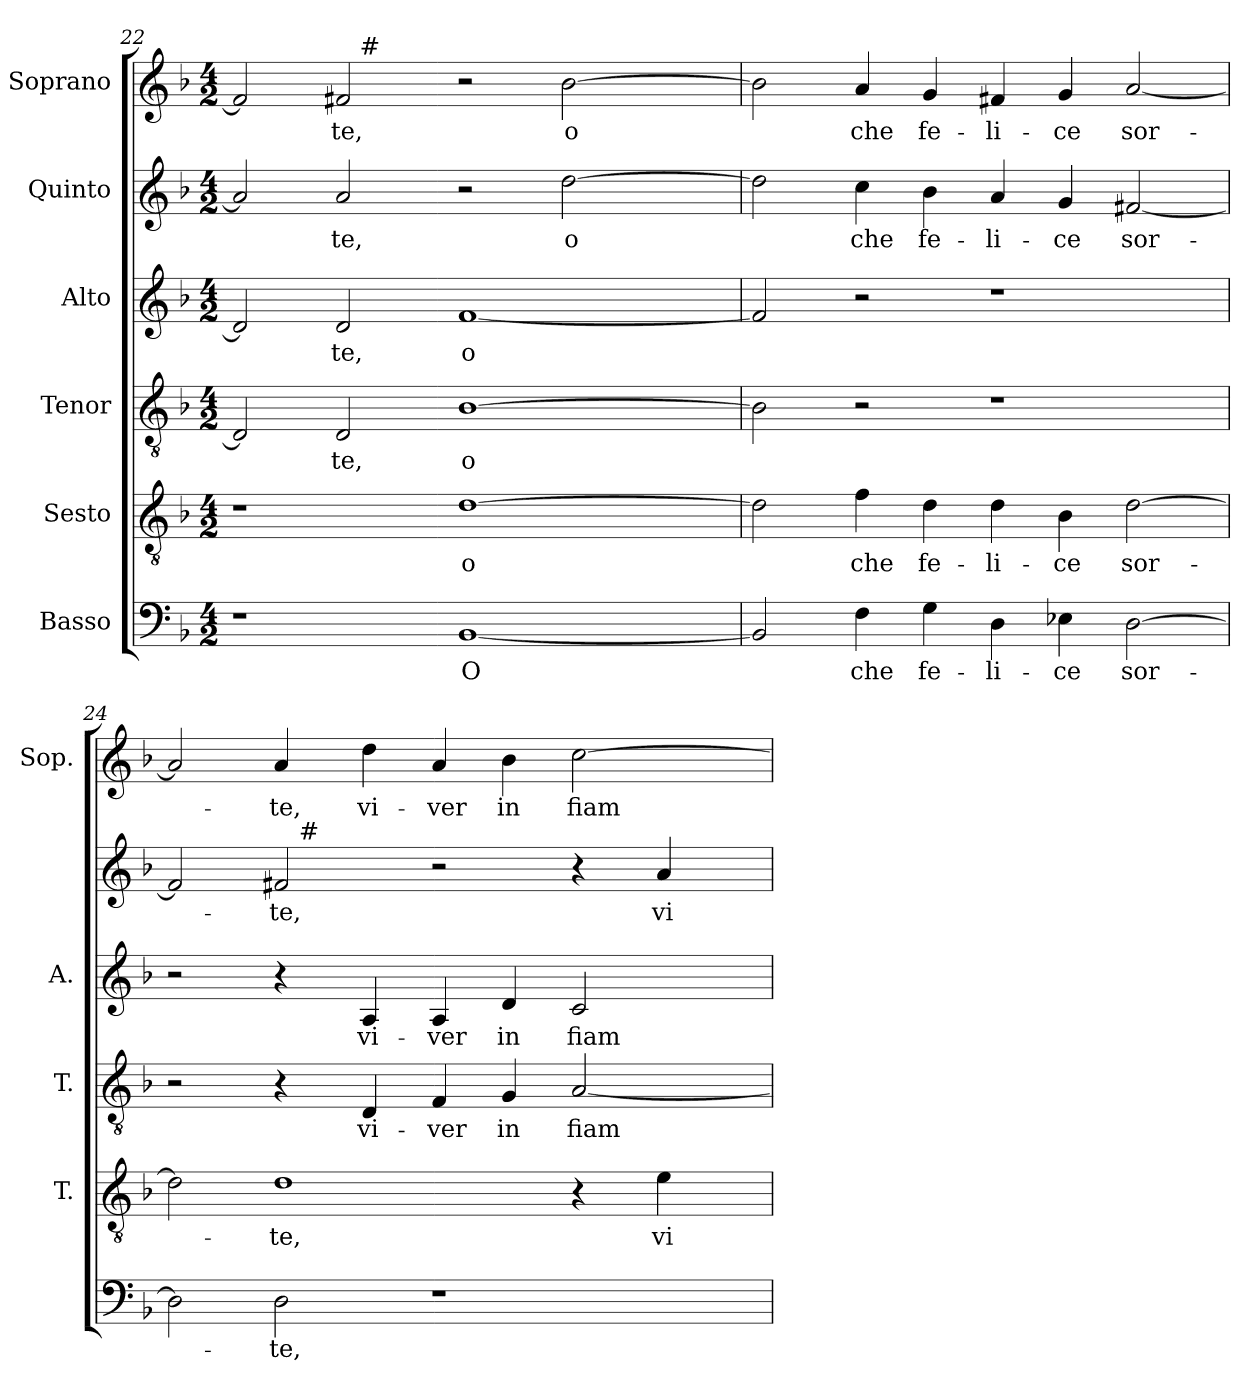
**kern	**text	**kern	**text	**kern	**text	**kern	**text	**kern	**text	**kern	**text
*part6	*part6	*part5	*part5	*part4	*part4	*part3	*part3	*part2	*part2	*part1	*part1
*staff6	*staff6	*staff5	*staff5	*staff4	*staff4	*staff3	*staff3	*staff2	*staff2	*staff1	*staff1
*I"Basso	*	*I"Sesto	*	*I"Tenor	*	*I"Alto	*	*I"Quinto	*	*I"Soprano	*
*	*	*I'T.	*	*I'T.	*	*I'A.	*	*	*	*I'Sop.	*
!!LO:LB:g=z
*clefF4	*	*clefGv2	*	*clefGv2	*	*clefG2	*	*clefG2	*	*clefG2	*
*	*	*ITrd7c12	*	*ITrd7c12	*	*	*	*	*	*	*
*k[b-]	*	*k[b-]	*	*k[b-]	*	*k[b-]	*	*k[b-]	*	*k[b-]	*
*F:	*	*F:	*	*F:	*	*F:	*	*F:	*	*F:	*
*M4/2	*	*M4/2	*	*M4/2	*	*M4/2	*	*M4/2	*	*M4/2	*
=22	=22	=22	=22	=22	=22	=22	=22	=22	=22	=22	=22
*	*	*	*	*	*	*	*	*	*	*^	*
1r	.	1r	.	2DDi/]	.	2di/]	.	2ai/]	.	2f#i/]	2ryy	.
!	!	!	!	!	!LO:LY:b:color=#000000	!	!	!	!	!	!	!
!	!	!	!	!	!	!	!LO:LY:b:color=#000000	!	!	!	!	!
!	!	!	!	!	!	!	!	!	!LO:LY:b:color=#000000	!	!	!
!	!	!	!	!	!	!	!	!	!	!	!	!LO:LY:b:color=#000000
.	.	.	.	2DDi/	-te,	2di/	-te,	2ai/	-te,	2f#i/	32ryy	-te,
.	.	.	.	.	.	.	.	.	.	.	256ryy	.
!	!	!	!	!	!	!	!	!	!	!	!LO:TX:a:t=#	!
.	.	.	.	.	.	.	.	.	.	.	1ryy	.
!	!LO:LY:b:color=#000000	!	!	!	!	!	!	!	!	!	!	!
!	!	!	!LO:LY:b:color=#000000	!	!	!	!	!	!	!	!	!
!	!	!	!	!	!LO:LY:b:color=#000000	!	!	!	!	!	!	!
!	!	!	!	!	!	!	!LO:LY:b:color=#000000	!	!	!	!	!
[1BB-i	O	[1Di	o	[1BB-i	o	[1fi	o	2r	.	2r	.	.
!	!	!	!	!	!	!	!	!	!LO:LY:b:color=#000000	!	!	!
!	!	!	!	!	!	!	!	!	!	!	!	!LO:LY:b:color=#000000
.	.	.	.	.	.	.	.	[2ddi\	o	[2b-i\	.	o
.	.	.	.	.	.	.	.	.	.	.	4ryy	.
.	.	.	.	.	.	.	.	.	.	.	8ryy	.
.	.	.	.	.	.	.	.	.	.	.	16ryy	.
.	.	.	.	.	.	.	.	.	.	.	64..ryy	.
*	*	*	*	*	*	*	*	*	*	*v	*v	*
=23	=23	=23	=23	=23	=23	=23	=23	=23	=23	=23	=23
2BB-i/]	.	2Di\]	.	2BB-i\]	.	2fi/]	.	2ddi\]	.	2b-i\]	.
!	!LO:LY:b:color=#000000	!	!	!	!	!	!	!	!	!	!
!	!	!	!LO:LY:b:color=#000000	!	!	!	!	!	!	!	!
!	!	!	!	!	!	!	!	!	!LO:LY:b:color=#000000	!	!
!	!	!	!	!	!	!	!	!	!	!	!LO:LY:b:color=#000000
4Fi\	che	4Fi\	che	2r	.	2r	.	4cci\	che	4ai/	che
!	!LO:LY:b:color=#000000	!	!	!	!	!	!	!	!	!	!
!	!	!	!LO:LY:b:color=#000000	!	!	!	!	!	!	!	!
!	!	!	!	!	!	!	!	!	!LO:LY:b:color=#000000	!	!
!	!	!	!	!	!	!	!	!	!	!	!LO:LY:b:color=#000000
4Gi\	fe-	4Di\	fe-	.	.	.	.	4b-i\	fe-	4gi/	fe-
!	!LO:LY:b:color=#000000	!	!	!	!	!	!	!	!	!	!
!	!	!	!LO:LY:b:color=#000000	!	!	!	!	!	!	!	!
!	!	!	!	!	!	!	!	!	!LO:LY:b:color=#000000	!	!
!	!	!	!	!	!	!	!	!	!	!	!LO:LY:b:color=#000000
4Di\	-li-	4Di\	-li-	1r	.	1r	.	4ai/	-li-	4f#Xi/	-li-
!	!LO:LY:b:color=#000000	!	!	!	!	!	!	!	!	!	!
!	!	!	!LO:LY:b:color=#000000	!	!	!	!	!	!	!	!
!	!	!	!	!	!	!	!	!	!LO:LY:b:color=#000000	!	!
!	!	!	!	!	!	!	!	!	!	!	!LO:LY:b:color=#000000
4E-Xi\	-ce	4BB-i\	-ce	.	.	.	.	4gi/	-ce	4gi/	-ce
!	!LO:LY:b:color=#000000	!	!	!	!	!	!	!	!	!	!
!	!	!	!LO:LY:b:color=#000000	!	!	!	!	!	!	!	!
!	!	!	!	!	!	!	!	!	!LO:LY:b:color=#000000	!	!
!	!	!	!	!	!	!	!	!	!	!	!LO:LY:b:color=#000000
[2Di\	sor-	[2Di\	sor-	.	.	.	.	[2f#Xi/	sor-	[2ai/	sor-
=24	=24	=24	=24	=24	=24	=24	=24	=24	=24	=24	=24
*	*	*	*	*	*	*	*	*^	*	*	*
2Di\]	.	2Di\]	.	2r	.	2r	.	2f#i/]	2ryy	.	2ai/]	.
!	!LO:LY:b:color=#000000	!	!	!	!	!	!	!	!	!	!	!
!	!	!	!LO:LY:b:color=#000000	!	!	!	!	!	!	!	!	!
!	!	!	!	!	!	!	!	!	!	!LO:LY:b:color=#000000	!	!
!	!	!	!	!	!	!	!	!	!	!	!	!LO:LY:b:color=#000000
2Di\	-te,	1Di	-te,	4r	.	4r	.	2f#i/	32ryy	-te,	4ai/	-te,
.	.	.	.	.	.	.	.	.	256ryy	.	.	.
!	!	!	!	!	!	!	!	!	!LO:TX:a:t=#	!	!	!
.	.	.	.	.	.	.	.	.	1ryy	.	.	.
!	!	!	!	!	!LO:LY:b:color=#000000	!	!	!	!	!	!	!
!	!	!	!	!	!	!	!LO:LY:b:color=#000000	!	!	!	!	!
!	!	!	!	!	!	!	!	!	!	!	!	!LO:LY:b:color=#000000
.	.	.	.	4DDi/	vi-	4Ai/	vi-	.	.	.	4ddi\	vi-
!	!	!	!	!	!LO:LY:b:color=#000000	!	!	!	!	!	!	!
!	!	!	!	!	!	!	!LO:LY:b:color=#000000	!	!	!	!	!
!	!	!	!	!	!	!	!	!	!	!	!	!LO:LY:b:color=#000000
1r	.	.	.	4FFi/	-ver	4Ai/	-ver	2r	.	.	4ai/	-ver
!	!	!	!	!	!LO:LY:b:color=#000000	!	!	!	!	!	!	!
!	!	!	!	!	!	!	!LO:LY:b:color=#000000	!	!	!	!	!
!	!	!	!	!	!	!	!	!	!	!	!	!LO:LY:b:color=#000000
.	.	.	.	4GGi/	in	4di/	in	.	.	.	4b-i\	in
!	!	!	!	!	!LO:LY:b:color=#000000	!	!	!	!	!	!	!
!	!	!	!	!	!	!	!LO:LY:b:color=#000000	!	!	!	!	!
!	!	!	!	!	!	!	!	!	!	!	!	!LO:LY:b:color=#000000
.	.	4r	.	[2AAi/	fiam-	2ci/	fiam-	4r	.	.	[2cci\	fiam-
.	.	.	.	.	.	.	.	.	4ryy	.	.	.
!	!	!	!LO:LY:b:color=#000000	!	!	!	!	!	!	!	!	!
!	!	!	!	!	!	!	!	!	!	!LO:LY:b:color=#000000	!	!
.	.	4Ei\	vi-	.	.	.	.	4ai/	.	vi-	.	.
.	.	.	.	.	.	.	.	.	8ryy	.	.	.
.	.	.	.	.	.	.	.	.	16ryy	.	.	.
.	.	.	.	.	.	.	.	.	64..ryy	.	.	.
*	*	*	*	*	*	*	*	*v	*v	*	*	*
=	=	=	=	=	=	=	=	=	=	=	=
*-	*-	*-	*-	*-	*-	*-	*-	*-	*-	*-	*-
